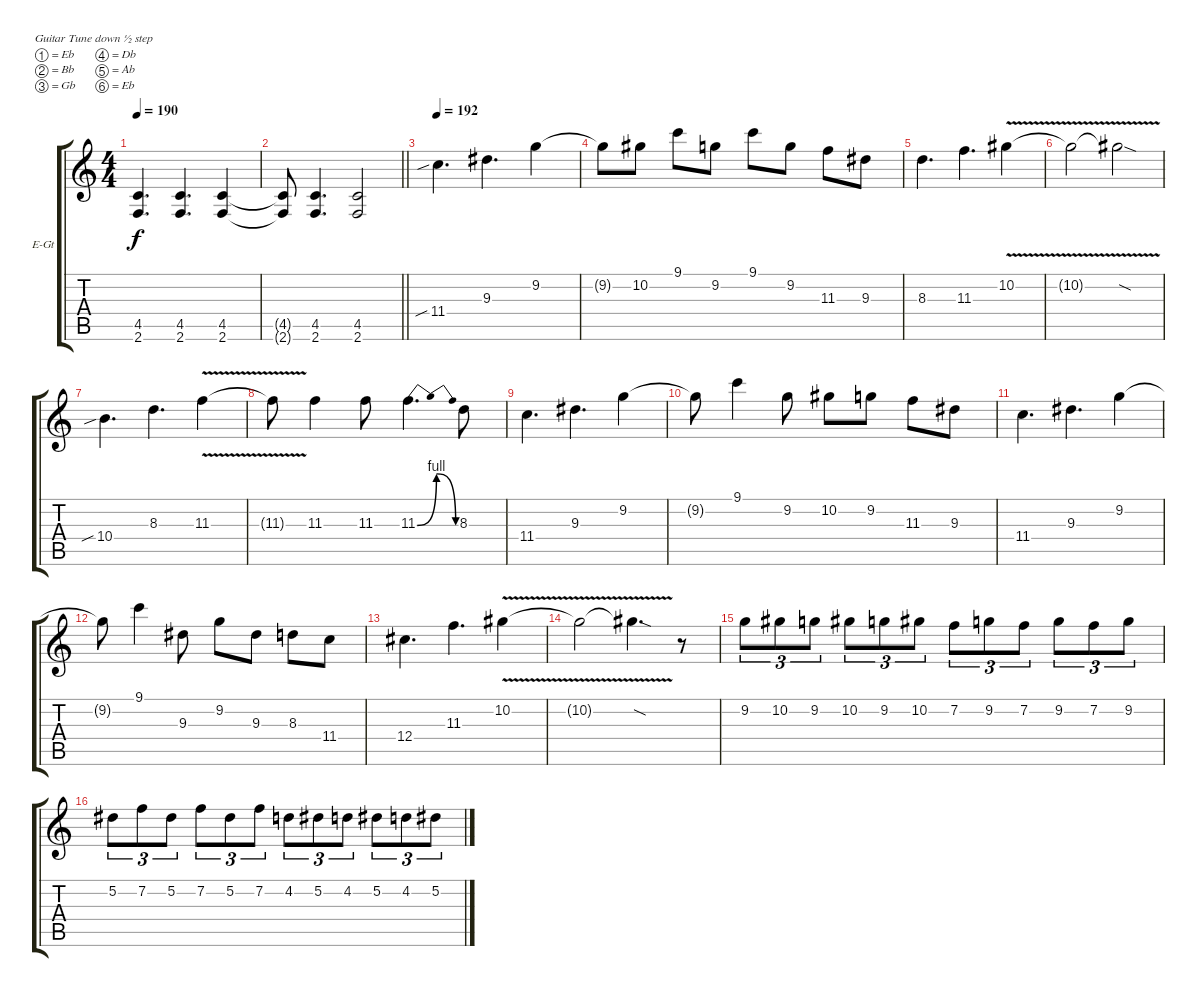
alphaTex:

\bracketExtendMode groupsimilarinstruments
\firstSystemTrackNameOrientation horizontal
\otherSystemsTrackNameOrientation horizontal
\track ("Сергей Попов" "E-Gt") {instrument distortionguitar}
\staff {score tabs}
\tuning (Eb4 Bb3 Gb3 Db3 Ab2 Eb2)
\ts (4 4)
\tempo 190
\clef g2
\ks c
(4.5 2.6).4{d dy f} (4.5 2.6).4{d} (4.5 2.6).4 |
\barLineRight lightlight
(4.5{t} 2.6{t}).8 (4.5 2.6).4{d} (4.5 2.6).2 |
\tempo 192
11.4{sib}.4{d} 9.3.4{d} 9.2.4 |
9.2{t}.8 10.2.8 9.1.8 9.2.8 9.1.8 9.2.8 11.3.8 9.3.8 |
8.3.4{d} 11.3.4{d} 10.2{v}.4 |
10.2{v t}.2 10.2{v sod t}.2 |
10.4{sib}.4{d} 8.3.4{d} 11.3{v}.4 |
11.3{v t}.8 11.3.4 11.3.8 11.3{be (bendrelease 0 0 30 4 30 4 60 0)}.4{d} 8.3.8 |
11.4.4{d} 9.3.4{d} 9.2.4 |
9.2{t}.8 9.1.4 9.2.8 10.2.8 9.2.8 11.3.8 9.3.8 |
11.4.4{d} 9.3.4{d} 9.2.4 |
9.2{t}.8 9.1.4 9.3.8 9.2.8 9.3.8 8.3.8 11.4.8 |
12.4.4{d} 11.3.4{d} 10.2{v}.4 |
10.2{v t}.2 10.2{v sod t}.4{d} r.8 |
9.2.8{tu (3 2)} 10.2.8{tu (3 2)} 9.2.8{tu (3 2)} 10.2.8{tu (3 2)} 9.2.8{tu (3 2)} 10.2.8{tu (3 2)} 7.2.8{tu (3 2)} 9.2.8{tu (3 2)} 7.2.8{tu (3 2)} 9.2.8{tu (3 2)} 7.2.8{tu (3 2)} 9.2.8{tu (3 2)} |
5.2.8{tu (3 2)} 7.2.8{tu (3 2)} 5.2.8{tu (3 2)} 7.2.8{tu (3 2)} 5.2.8{tu (3 2)} 7.2.8{tu (3 2)} 4.2.8{tu (3 2)} 5.2.8{tu (3 2)} 4.2.8{tu (3 2)} 5.2.8{tu (3 2)} 4.2.8{tu (3 2)} 5.2.8{tu (3 2)}
